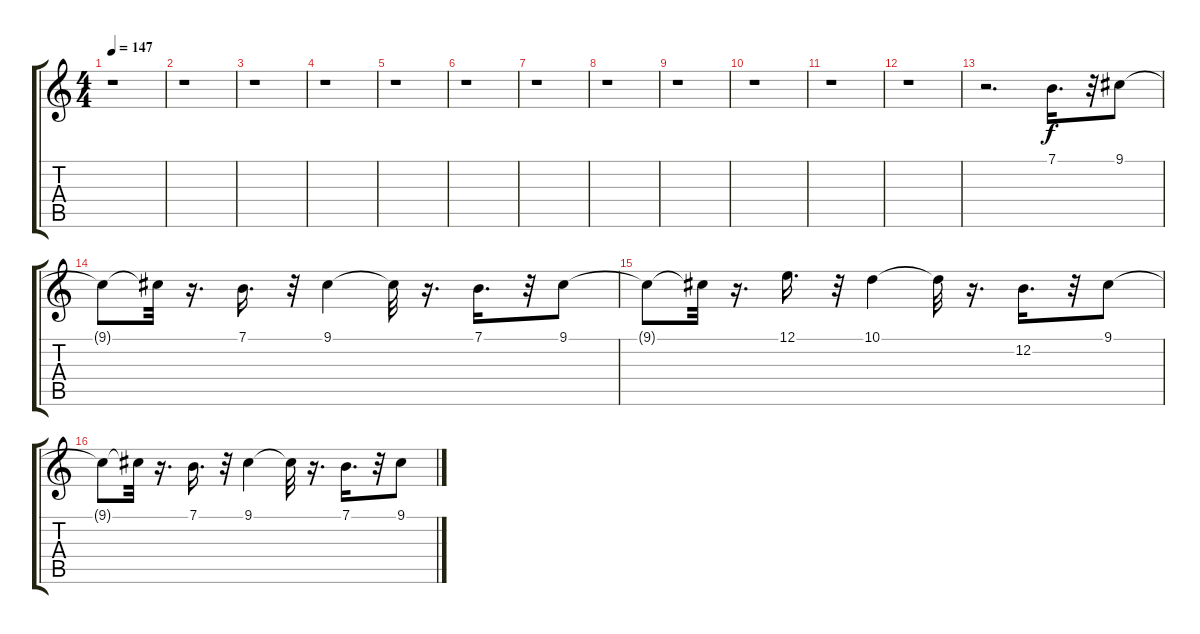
\track "" {instrument choiraahs}
\staff {score tabs}
\tuning (E4 B3 G3 D3 A2 E2) {hide}
\ts (4 4)
\tempo 147
\clef g2
\ks c
r.1{dy f} |
r.1 |
r.1 |
r.1 |
r.1 |
r.1 |
r.1 |
r.1 |
r.1 |
r.1 |
r.1 |
r.1 |
r.2{d} 7.1.16{d} r.32 9.1.8 |
9.1{t}.8 9.1{t}.32 r.16{d} 7.1.16{d} r.32 9.1.4 9.1{t}.32 r.16{d} 7.1.16{d} r.32 9.1.8 |
9.1{t}.8 9.1{t}.32 r.16{d} 12.1.16{d} r.32 10.1.4 10.1{t}.32 r.16{d} 12.2.16{d} r.32 9.1.8 |
9.1{t}.8 9.1{t}.32 r.16{d} 7.1.16{d} r.32 9.1.4 9.1{t}.32 r.16{d} 7.1.16{d} r.32 9.1.8
